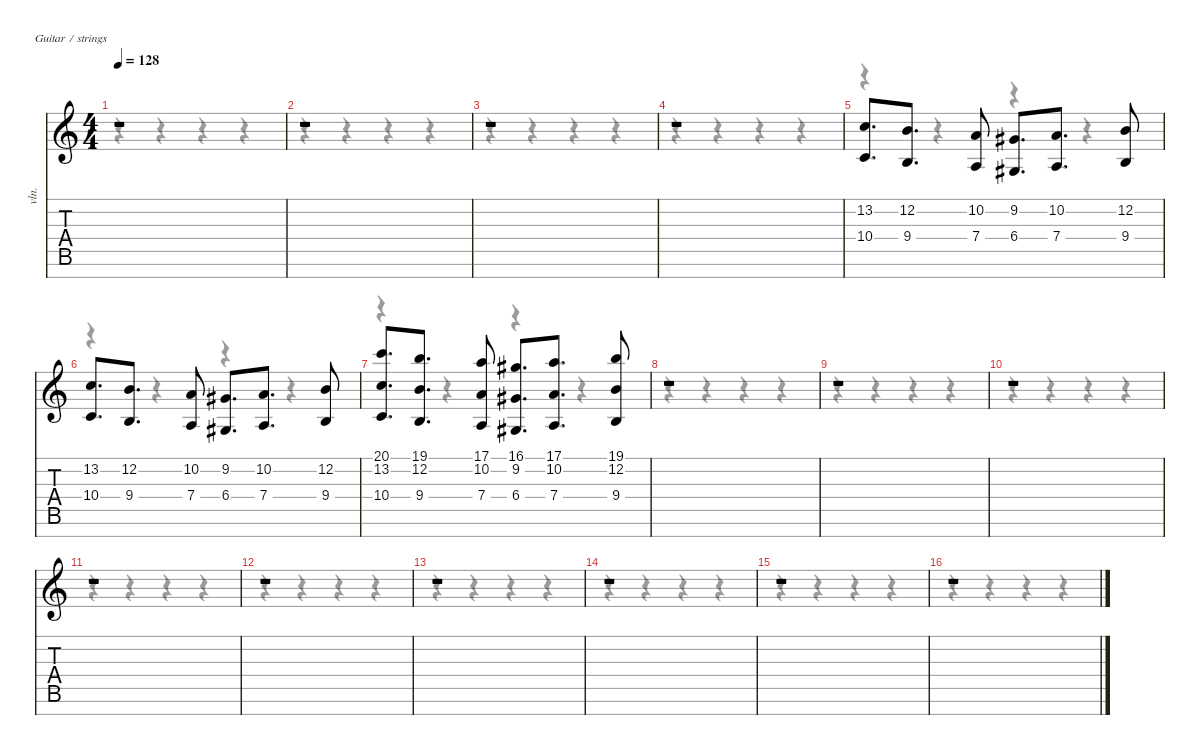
\defaultSystemsLayout 4
\hideDynamics
\bracketExtendMode nobrackets
\track ("Keys 3" "vln.") {instrument stringensemble2}
\staff {score tabs}
\tuning (E4 B3 G3 D3 A2 E2 B1)
\voice
\ts (4 4)
\tempo 128
\clef g2
\ks c
r.1{dy mf} |
r.1 |
r.1 |
r.1 |
(13.2 10.4).8{d} (12.2 9.4).8{d} (10.2 7.4).8 (9.2{acc #} 6.4{acc #}).8{d} (10.2 7.4).8{d} (12.2 9.4).8 |
(13.2 10.4).8{d} (12.2 9.4).8{d} (10.2 7.4).8 (9.2{acc #} 6.4{acc #}).8{d} (10.2 7.4).8{d} (12.2 9.4).8 |
(20.1 13.2 10.4).8{d} (19.1 12.2 9.4).8{d} (17.1 10.2 7.4).8 (16.1{acc #} 9.2{acc #} 6.4{acc #}).8{d} (17.1 10.2 7.4).8{d} (19.1 12.2 9.4).8 |
r.1 |
r.1 |
r.1 |
r.1 |
r.1 |
r.1 |
r.1 |
r.1 |
r.1
\voice
\clef g2
\ottava regular
\simile none
\ks c
r.4{dy mf} r.4 r.4 r.4 |
r.4 r.4 r.4 r.4 |
r.4 r.4 r.4 r.4 |
r.4 r.4 r.4 r.4 |
r.4 r.4 r.4 r.4 |
r.4 r.4 r.4 r.4 |
r.4 r.4 r.4 r.4 |
r.4 r.4 r.4 r.4 |
r.4 r.4 r.4 r.4 |
r.4 r.4 r.4 r.4 |
r.4 r.4 r.4 r.4 |
r.4 r.4 r.4 r.4 |
r.4 r.4 r.4 r.4 |
r.4 r.4 r.4 r.4 |
r.4 r.4 r.4 r.4 |
r.4 r.4 r.4 r.4
